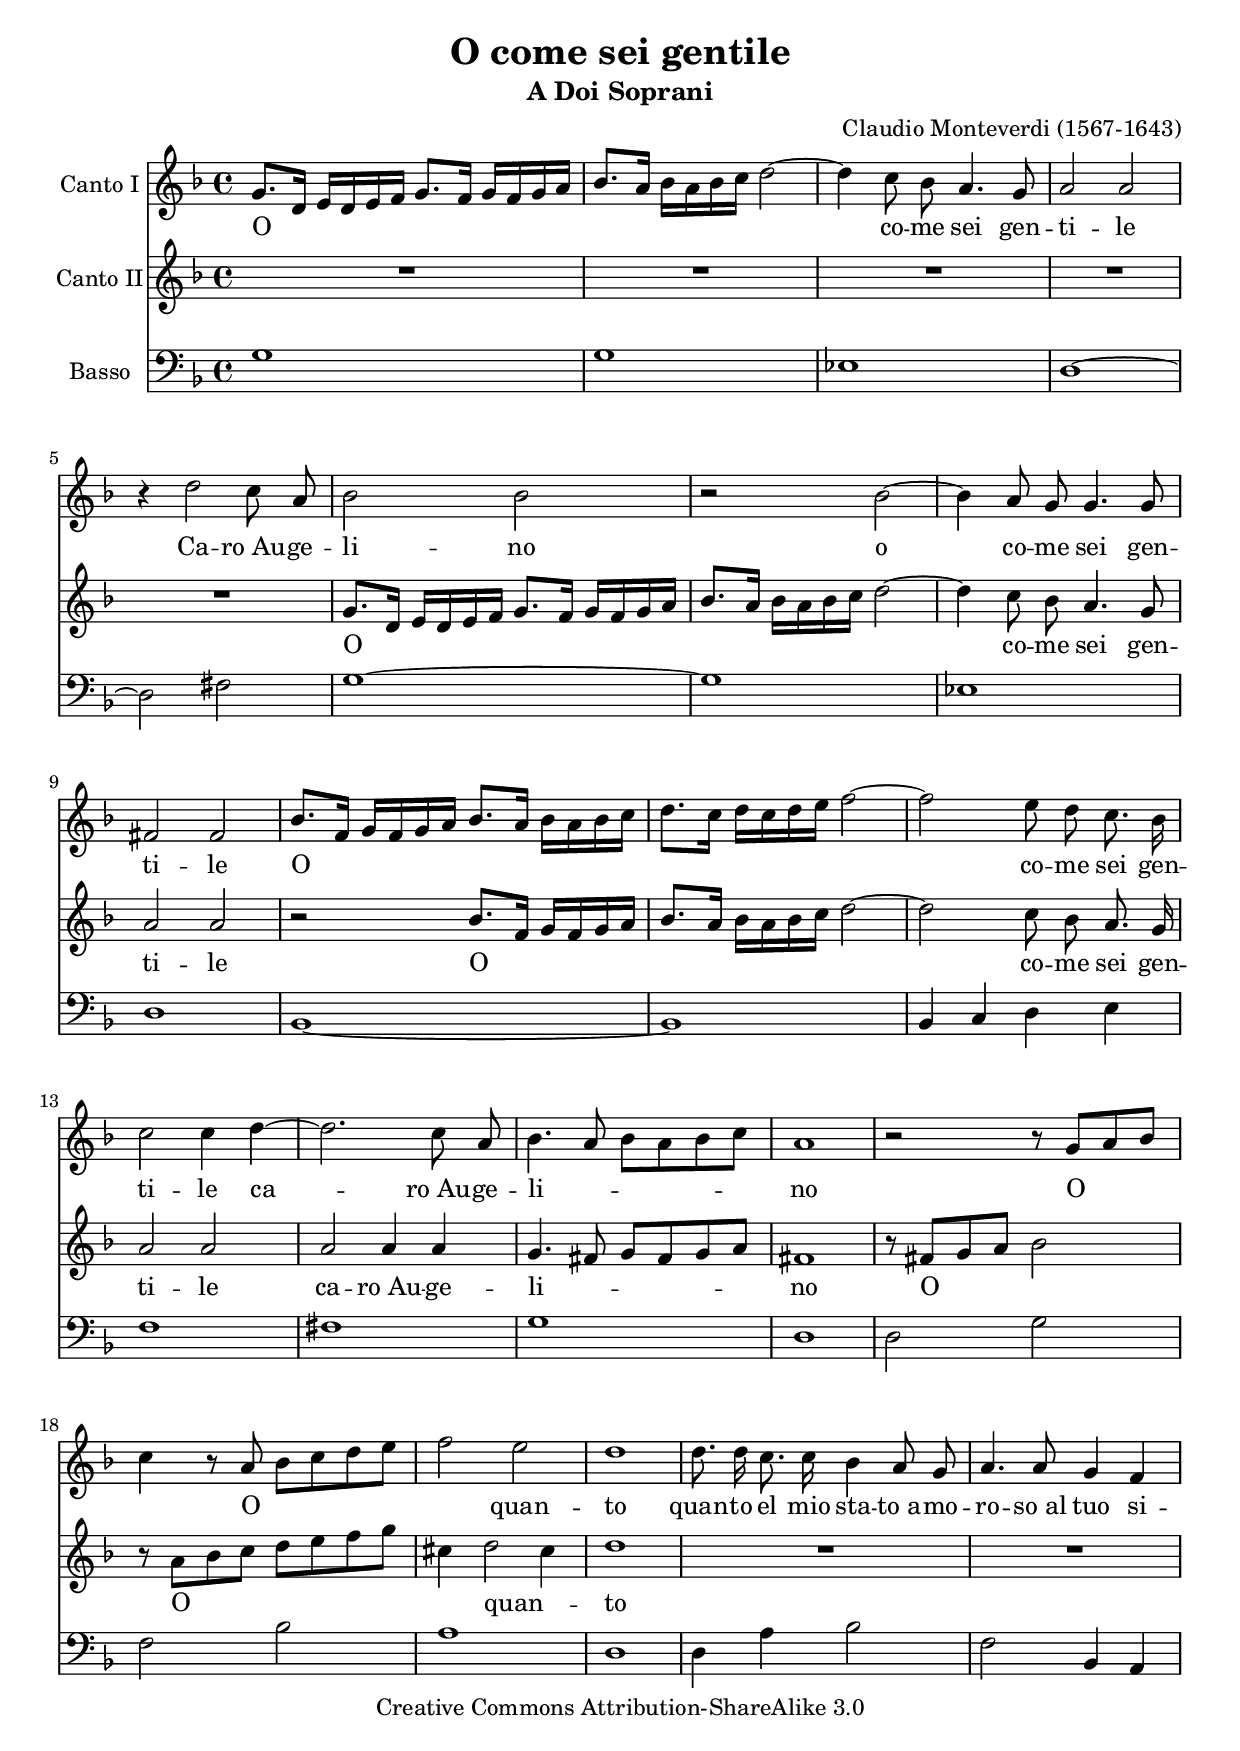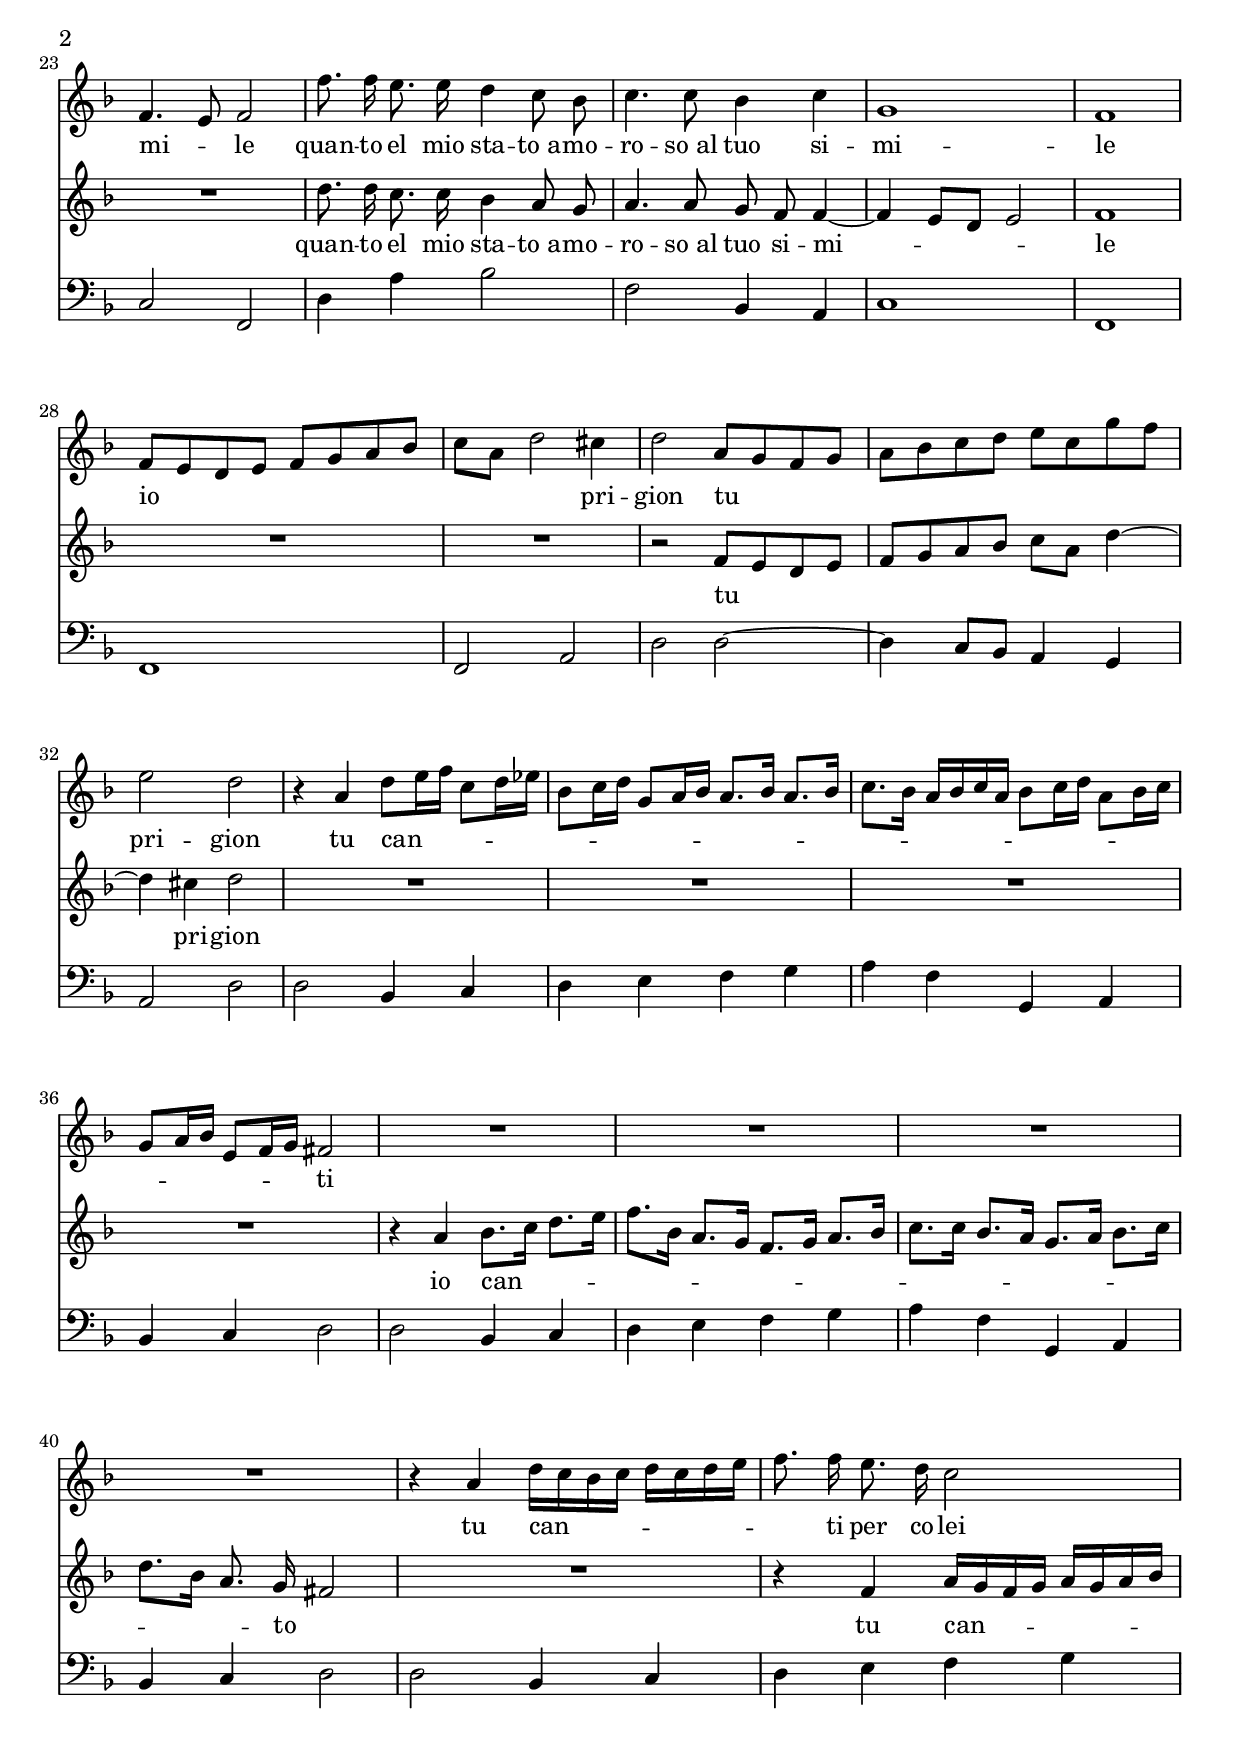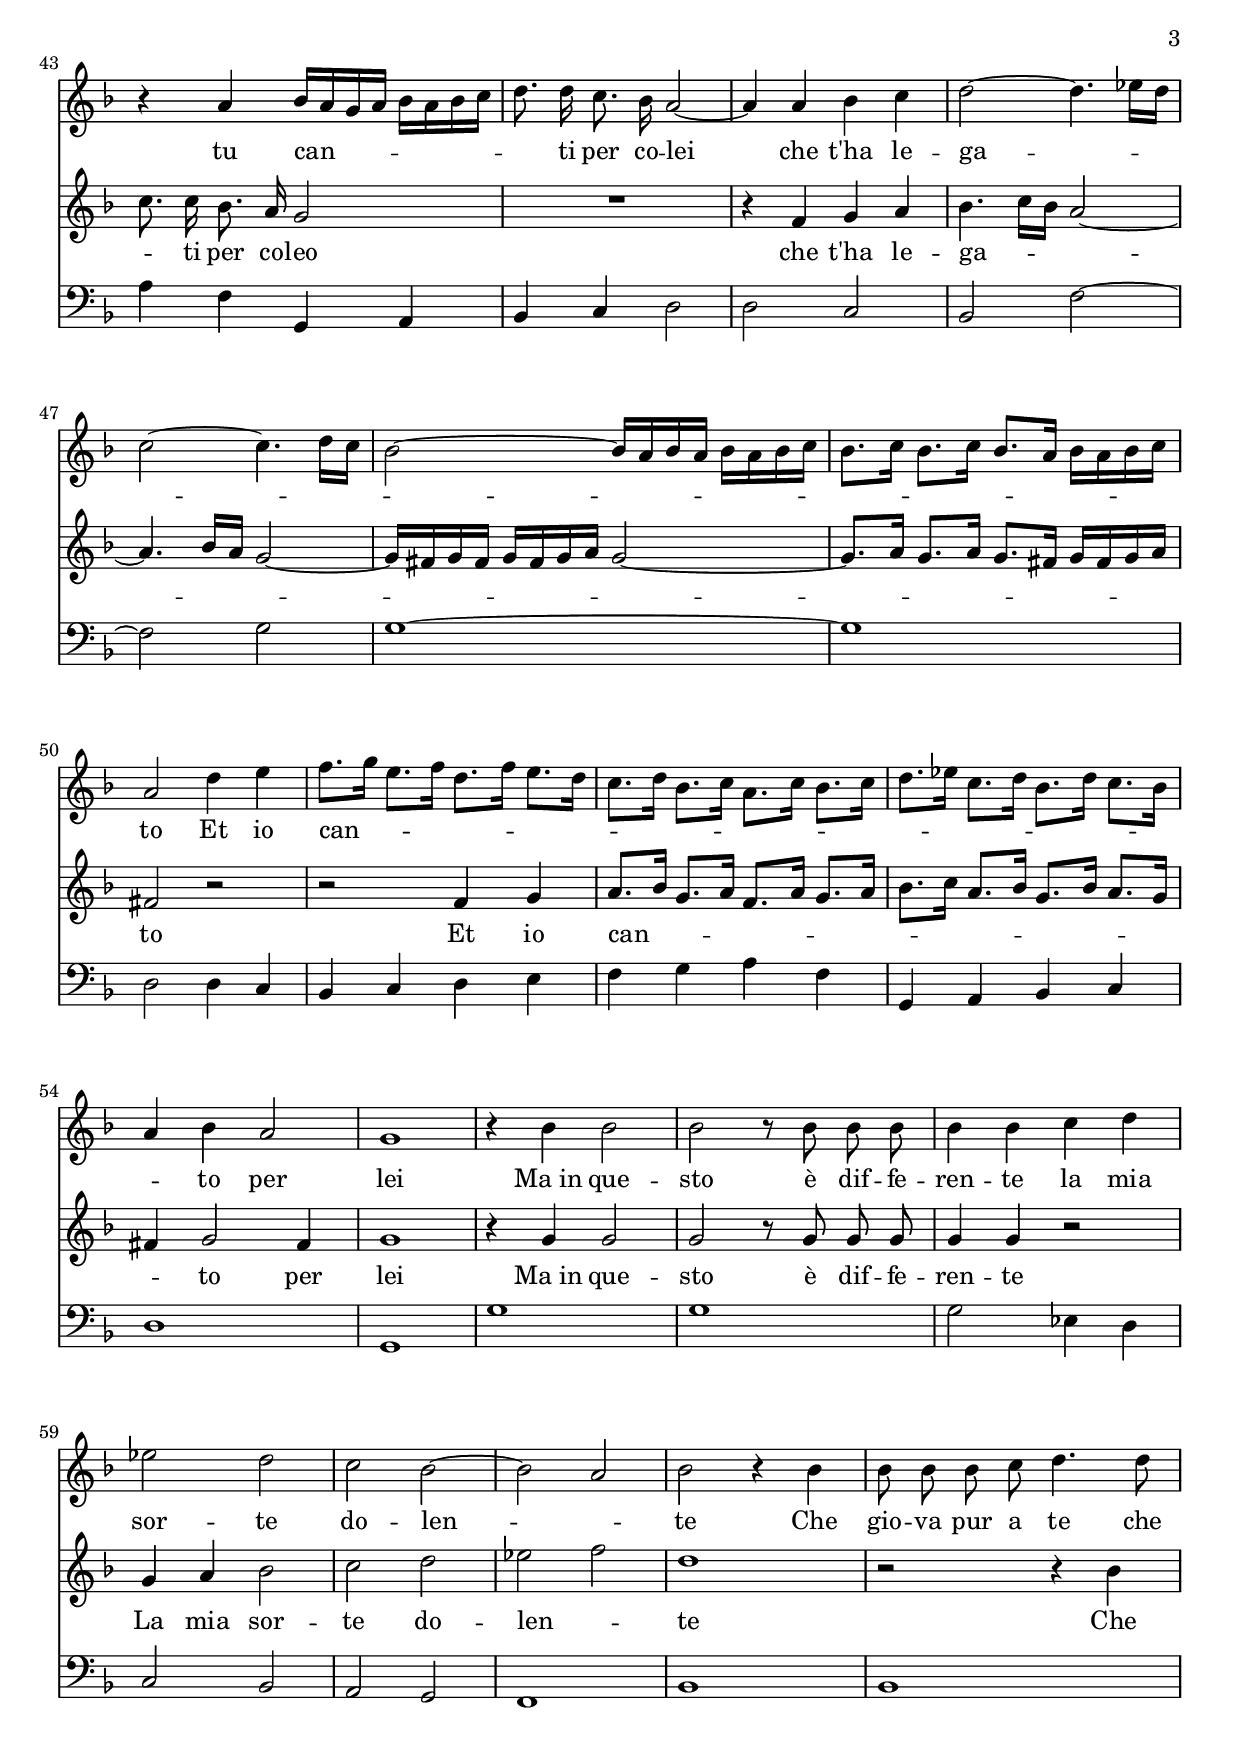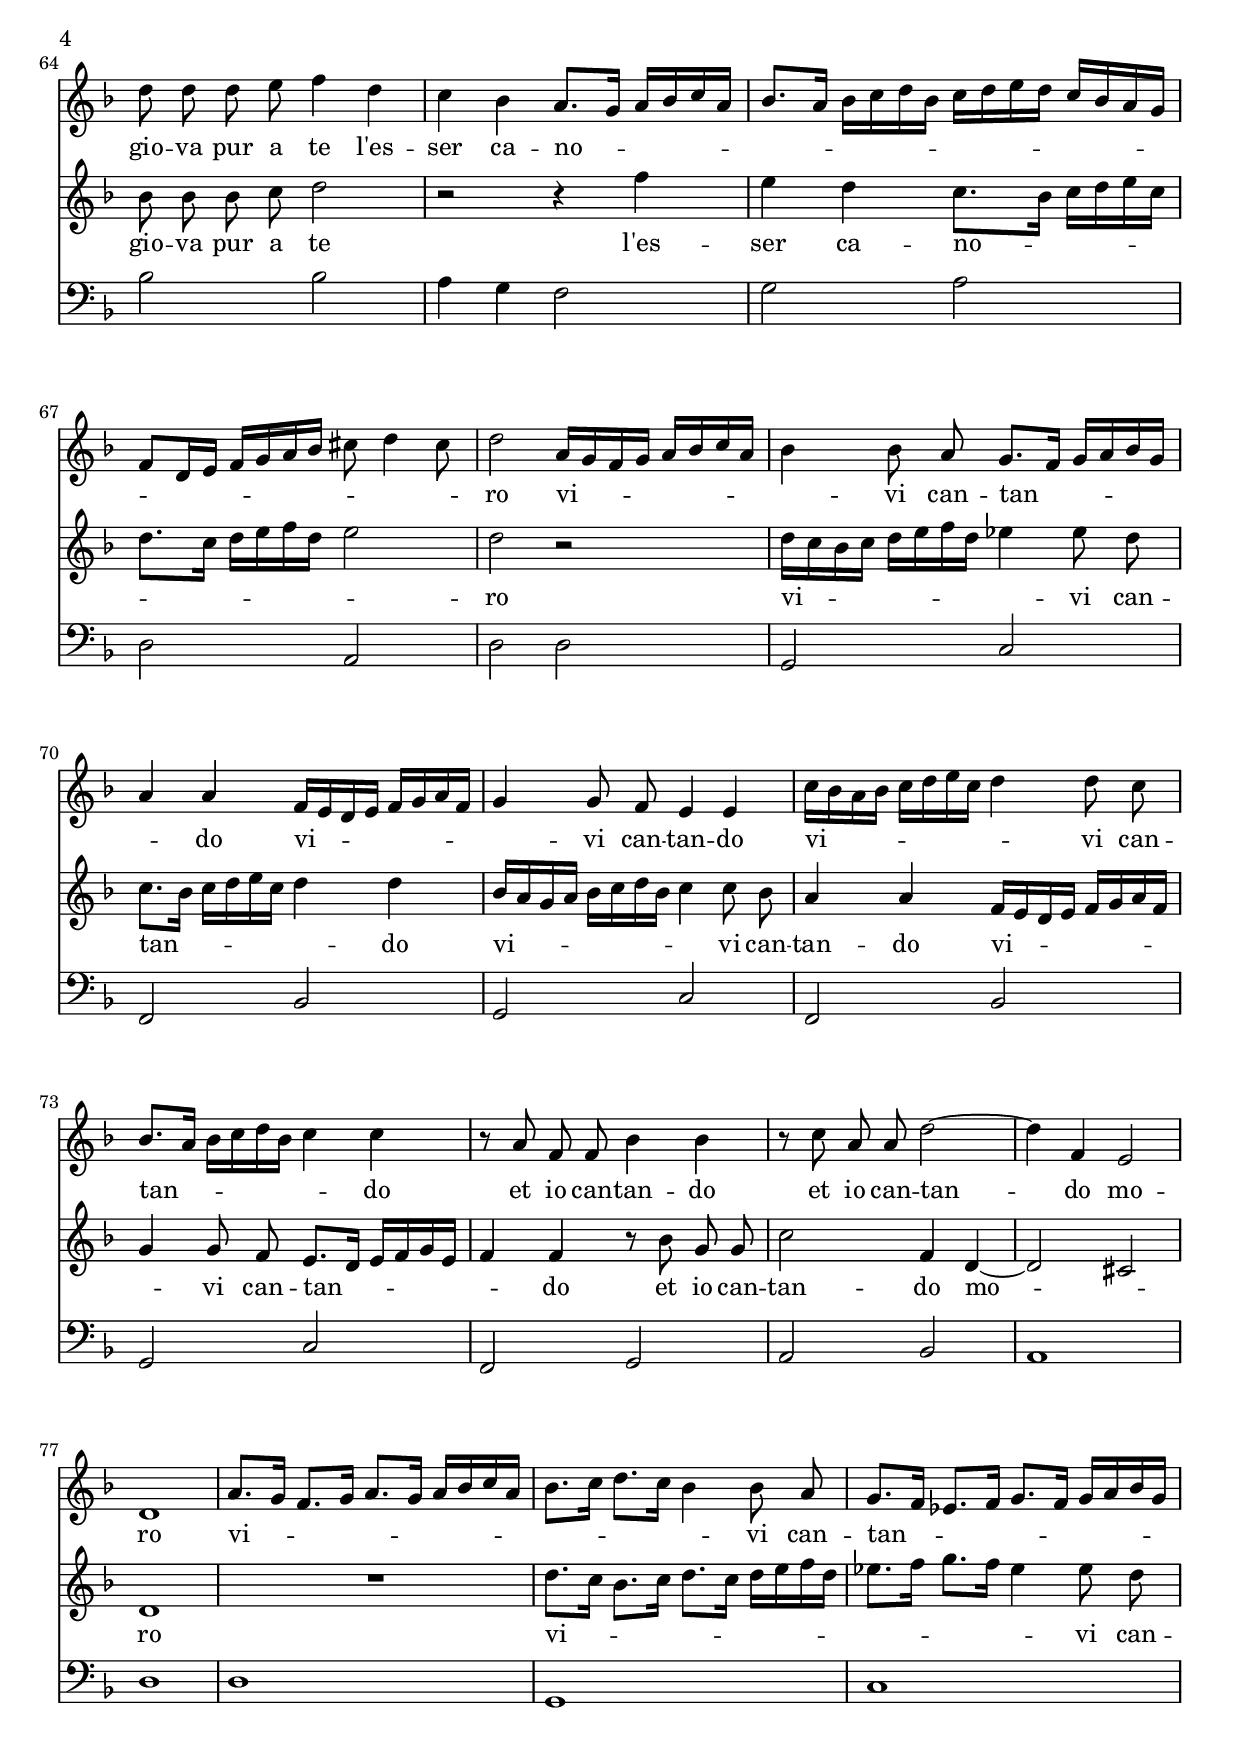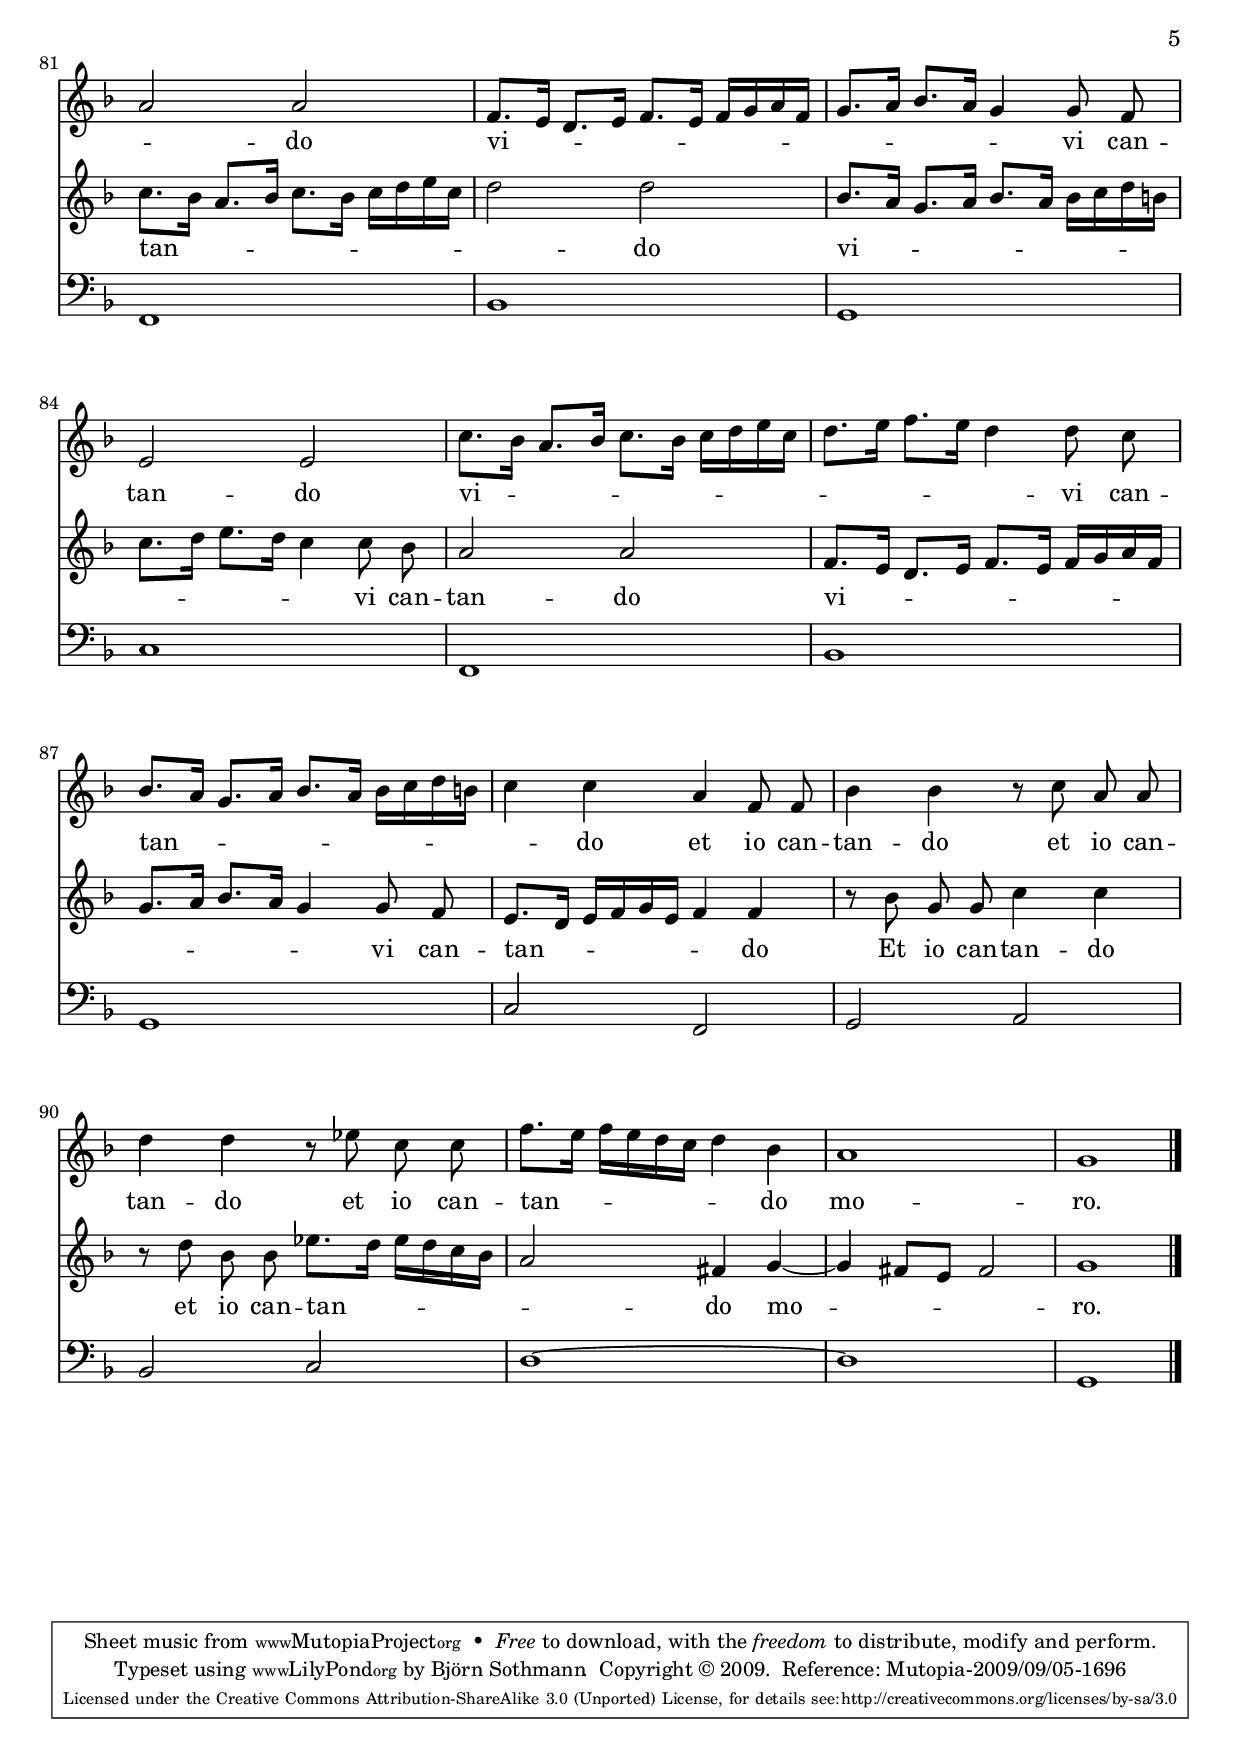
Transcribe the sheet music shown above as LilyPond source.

\version "2.12.2"

\header {
	title = "O come sei gentile"
	subtitle = "A Doi Soprani"
	composer = "Claudio Monteverdi (1567-1643)"
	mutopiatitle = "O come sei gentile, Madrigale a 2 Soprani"
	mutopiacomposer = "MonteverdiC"
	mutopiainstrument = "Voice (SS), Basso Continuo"
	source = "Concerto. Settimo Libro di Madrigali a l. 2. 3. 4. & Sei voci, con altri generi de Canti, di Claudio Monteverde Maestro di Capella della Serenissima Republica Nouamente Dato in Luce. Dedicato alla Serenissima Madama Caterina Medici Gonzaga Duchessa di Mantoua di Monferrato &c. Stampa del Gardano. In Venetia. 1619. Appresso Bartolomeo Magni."
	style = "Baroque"
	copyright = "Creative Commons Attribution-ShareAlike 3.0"
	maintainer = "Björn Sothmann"
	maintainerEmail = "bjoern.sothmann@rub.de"
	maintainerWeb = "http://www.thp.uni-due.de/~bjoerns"

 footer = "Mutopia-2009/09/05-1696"
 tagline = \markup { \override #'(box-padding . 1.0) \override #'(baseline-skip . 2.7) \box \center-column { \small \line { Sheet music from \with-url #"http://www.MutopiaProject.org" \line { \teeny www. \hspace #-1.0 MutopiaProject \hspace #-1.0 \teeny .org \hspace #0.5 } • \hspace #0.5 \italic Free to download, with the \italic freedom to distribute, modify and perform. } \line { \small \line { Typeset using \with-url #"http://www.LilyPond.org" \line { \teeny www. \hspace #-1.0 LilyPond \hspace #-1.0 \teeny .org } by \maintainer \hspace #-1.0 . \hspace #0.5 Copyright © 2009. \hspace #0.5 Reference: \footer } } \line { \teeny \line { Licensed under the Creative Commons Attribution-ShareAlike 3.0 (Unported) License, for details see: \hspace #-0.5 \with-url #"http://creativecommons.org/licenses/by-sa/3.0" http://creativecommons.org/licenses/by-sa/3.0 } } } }
}

\include "deutsch.ly"

verseI= \lyricmode {
O co -- me sei gen -- ti -- le Ca -- ro_Au -- ge -- li -- no o co -- me sei gen -- ti -- le O co -- me sei gen -- ti -- le ca -- ro_Au -- ge -- li -- no O O quan -- to quan -- to el mio sta -- to_a -- mo -- ro -- so_al tuo si -- mi -- le quan -- to el mio sta -- to_a -- mo -- ro -- so_al tuo si -- mi -- le io pri -- gion tu pri -- gion tu can -- ti tu can -- ti per co -- lei tu can -- ti per co -- lei che t'ha le -- ga -- to Et io can -- to per lei Ma_in que -- sto è dif -- fe -- ren -- te la mia sor -- te do -- len -- te Che gio -- va pur a te che gio -- va pur a te l'es -- ser ca -- no -- ro vi -- vi can -- tan -- do vi -- vi can -- tan -- do vi -- vi can -- tan -- do et io can -- tan -- do et io can -- tan -- do mo -- ro vi -- vi can -- tan -- do vi -- vi can -- tan -- do vi -- vi can -- tan -- do et io can -- tan -- do et io can -- tan -- do et io can -- tan -- do mo -- ro.
}

verseII= \lyricmode {
O co -- me sei gen -- ti -- le O co -- me sei gen -- ti -- le ca -- ro_Au -- ge -- li -- no O O quan -- to quan -- to el mio sta -- to_a -- mo -- ro -- so_al tuo si -- mi -- le tu pri -- gion io can -- to tu can -- ti per co -- leo che t'ha le -- ga -- to Et io can -- to per lei Ma_in que -- sto è dif -- fe -- ren -- te La mia sor -- te do -- len -- te Che gio -- va pur a te l'es -- ser ca -- no -- ro vi -- vi can -- tan -- do vi -- vi can -- tan -- do vi -- vi can -- tan -- do et io can -- tan -- do mo -- ro vi -- vi can -- tan -- do vi -- vi can -- tan -- do vi -- vi can -- tan -- do Et io can -- tan -- do et io can -- tan -- do mo -- ro.
}
 

staffSopranoI = \new Staff  {
	\time 4/4
	\override Score.MetronomeMark #'stencil = ##f
	\tempo 4 = 100 
	\set Staff.instrumentName="Canto I"
	\set Staff.midiInstrument="oboe"
	\key f \major
	\clef treble
	\relative c'' { 	
		\context Voice = "melodySopI" {
			\dynamicUp
			\autoBeamOff
			g8.[\melisma d16] e[ d e f] g8.[ f16] g[ f g a] |
			b8.[ a16] b16[ a b c] d2~ |
			d4\melismaEnd c8 b a4. g8 |
			a2 a |
			r4 d2 c8 a |
			b2 b |
			r b~ |
			b4 a8 g g4. g8 |
			fis2 fis |
			b8.[\melisma f16] g[ f g a] b8.[ a16] b[ a b c] |
			d8.[ c16] d[ c d e] f2~ |
			f\melismaEnd e8 d c8. b16 |
			c2 c4 d~ |
			d2. c8 a |
			b4.\melisma a8 b[ a b c]\melismaEnd |
			a1 |
			r2 r8 g[\melisma a b] |
			c4\melismaEnd r8 a\melisma b[ c d e] |
			f2\melismaEnd e |
			d1 |
			d8. d16 c8. c16 b4 a8 g |
			a4. a8 g4 f |
			f4.\melisma e8\melismaEnd f2 |
			f'8. f16 e8. e16 d4 c8 b |
			c4. c8 b4 c |
			g1 |
			f |
			f8[\melisma e d e] f[ g a b] |
			c[ a] d2\melismaEnd cis4 |
			d2 a8[\melisma g f g] |
			a[ b c d] e[ c g' f]\melismaEnd |
			e2 d |
			r4 a d8[\melisma e16 f] c8[ d16 es] |
			b8[ c16 d] g,8[ a16 b] a8.[ b16] a8.[ b16] |
			c8.[ b16] a[ b c a] b8[ c16 d] a8[ b16 c] |
			g8[ a16 b] e,8[ f16 g]\melismaEnd fis2 |
			R1*4 |
			r4 a d16[\melisma c b c] d[ c d e] |
			f8.\melismaEnd f16 e8. d16 c2 |
			r4 a b16[\melisma a g a] b[ a b c] |
			d8.\melismaEnd d16 c8. b16 a2~ |
			a4 a b c |
			d2~\melisma d4. es16[ d] |
			c2~ c4. d16[ c] |
			b2~ b16[ a b a] b[ a b c] |
			b8.[ c16] b8.[ c16] b8.[ a16] b[ a b c]\melismaEnd |
			a2 d4 e |
			f8.[\melisma g16] e8.[ f16] d8.[ f16] e8.[ d16] |
			c8.[ d16] b8.[ c16] a8.[ c16] b8.[ c16] |
			d8.[ es16] c8.[d16] b8.[ d16]c8.[ b16] |
			a4\melismaEnd b a2 |
			g1 |
			r4 b b2 |
			b r8 b b b |
			b4 b c d |
			es2 d |
			c b~\melisma |
			b a\melismaEnd |
			b r4 b |
			b8 b b c d4. d8 |
			d d d e f4 d |
			c b a8.[\melisma g16] a[ b c a] |
			b8.[ a16] b[ c d b] c[ d e d] c[ b a g] |
			f8[ d16 e] f[ g a b] cis8 d4 cis8\melismaEnd |
			d2 a16[\melisma g f g] a[ b c a] |
			b4\melismaEnd b8 a g8.[\melisma f16] g[ a b g] |
			a4\melismaEnd a f16[\melisma e d e] f[ g a f] |
			g4\melismaEnd g8 f e4 e |
			c'16[\melisma b a b] c[ d e c] d4\melismaEnd d8 c |
			b8.[\melisma a16] b[ c d b] c4\melismaEnd c |
			r8 a f f b4 b |
			r8 c a a d2~ |
			d4 f, e2 |
			d1 |
			a'8.[\melisma g16] f8.[ g16] a8.[ g16] a[ b c a] |
			b8.[ c16] d8.[ c16] b4\melismaEnd b8 a |
			g8.[\melisma f16] es8.[ f16] g8.[ f16] g[ a b g] |
			a2\melismaEnd a |
			f8.[\melisma e16] d8.[ e16] f8.[ e16] f[ g a f] |
			g8.[ a16] b8.[ a16] g4\melismaEnd g8 f |
			e2 e |
			c'8.[\melisma b16] a8.[ b16] c8.[ b16] c[ d e c] |
			d8.[ e16] f8.[ e16] d4\melismaEnd d8 c |
			b8.[\melisma a16] g8.[ a16] b8.[ a16] b[ c d h] |
			c4\melismaEnd c a f8 f |
			b4 b r8 c a a |
			d4 d r8 es c c |
			f8.[\melisma e16] f[ e d c] d4\melismaEnd b |
			a1 |
			g |
		}

	\bar "|."
	}

}
staffSopranoII = \new Staff  {
	\set Staff.instrumentName="Canto II"
	\set Staff.midiInstrument="oboe"
	\key f \major
	\clef treble
	\relative c'' { 	
		\context Voice = "melodySopII" {
			\dynamicUp
			\autoBeamOff
			R1*5 |
			g8.[\melisma d16] e[ d e f] g8.[ f16] g[ f g a] |
			b8.[ a16] b[ a b c] d2~ |
			d4\melismaEnd c8 b a4. g8 |
			a2 a |
			r b8.[\melisma f16] g[ f g a] |
			b8.[ a16] b[ a b c] d2~ |
			d\melismaEnd c8 b a8. g16 |
			a2 a |
			a a4 a |
			g4.\melisma fis8 g[ fis g a]\melismaEnd |
			fis1 |
			r8 fis[\melisma g a] b2\melismaEnd |
			r8 a[\melisma b c] d[ e f g] |
			cis,4\melismaEnd d2\melisma cis4\melismaEnd |
			d1 |
			R1*3 |
			d8. d16 c8. c16 b4 a8 g |
			a4. a8 g f f4~\melisma |
			f e8[d] e2\melismaEnd |
			f1 |
			R1*2 |
			r2 f8[\melisma e d e] |
			f[ g a b] c[ a] d4~ |
			d\melismaEnd cis d2 |
			R1*4 |
			r4 a b8.[\melisma c16] d8.[ e16] |
			f8.[ b,16] a8.[ g16] f8.[ g16] a8.[ b16] |
			c8.[ c16] b8.[ a16] g8.[ a16] b8.[ c16] |
			d8.[ b16] a8.\melismaEnd g16\melisma fis2\melismaEnd |
			R1 |
			r4 f a16[\melisma g f g] a[ g a b] |
			c8.\melismaEnd c16 b8. a16 g2 |
			R1 |
			r4 f g a |
			b4.\melisma c16[ b] a2~ |
			a4. b16[ a] g2~ |
			g16[ fis g fis] g[ fis g a] g2~ |
			g8.[ a16] g8.[ a16] g8.[ fis16] g[ fis g a]\melismaEnd |
			fis2 r |
			r f4 g |
			a8.[\melisma b16] g8.[ a16] f8.[ a16] g8.[ a16] |
			b8.[ c16] a8.[ b16] g8.[ b16] a8.[ g16] |
			fis4\melismaEnd g2 fis4 |
			g1 |
			r4 g g2 |
			g r8 g g g |
			g4 g r2 |
			g4 a b2 |
			c d |
			es\melisma f\melismaEnd |
			d1 |
			r2 r4 b |
			b8 b b c d2 |
			r r4 f |
			e d c8.[\melisma b16] c[ d e c] |
			d8.[ c16] d[ e f d] e2\melismaEnd |
			d r |
			d16[\melisma c b c] d[ e f d] es4\melismaEnd es8 d |
			c8.[\melisma b16] c[ d e c] d4\melismaEnd d |
			b16[\melisma a g a] b[ c d b] c4\melismaEnd c8 b |
			a4 a f16[\melisma e d e] f[ g a f] |
			g4\melismaEnd g8 f e8.[\melisma d16] e[ f g e] |
			f4\melismaEnd f r8 b g g |
			c2 f,4 d~\melisma |
			d2 cis\melismaEnd |
			d1 |
			R1 |
			d'8.[\melisma c16] b8.[ c16] d8.[c16] d[ e f d] |
			es8.[ f16] g8.[ f16] es4\melismaEnd es8 d |
			c8.[\melisma b16] a8.[ b16] c8.[ b16] c[ d e c] |
			d2\melismaEnd d |
			b8.[\melisma a16] g8.[ a16] b8.[ a16] b[ c d h] |
			c8.[ d16] e8.[ d16] c4\melismaEnd c8 b |
			a2 a |
			f8.[\melisma e16] d8.[ e16] f8.[ e16] f[ g a f] |
			g8.[ a16] b8.[ a16] g4\melismaEnd g8 f |
			e8.[\melisma d16] e[ f g e] f4\melismaEnd f |
			r8 b g g c4 c |
			r8 d b b es8.[\melisma d16] es[ d c b] |
			a2\melismaEnd fis4 g~ |
			g\melisma fis8[ e] fis2\melismaEnd |
			g1 |
		}

	\bar "|."
	}

}
staffBasso = \new Staff  {
	\set Staff.instrumentName="Basso"
	\set Staff.midiInstrument="harpsichord"
	\key f \major
	\clef bass
	\relative c' {
		g1 |
		g |
		es |
		d~ |
		d2 fis |
		g1~ |
		g |
		es |
		d |
		b~ |
		b |
		b4 c d e |
		f1 |
		fis |
		g |
		d |
		d2 g |
		f b |
		a1 |
		d, |
		d4 a' b2 |
		f b,4 a |
		c2 f, |
		d'4 a' b2 |
		f b,4 a |
		c1 |
		f, |
		f |
		f2 a |
		d d~ |
		d4 c8[ b] a4 g |
		a2 d |
		d b4 c |
		d e f g |
		a f g, a |
		b c d2 |
		d b4 c |
		d e f g |
		a f g, a |
		b c d2 |
		d b4 c |
		d e f g |
		a f g, a |
		b c d2 |
		d c |
		b f'~ |
		f g |
		g1~ |
		g |
		d2 d4 c |
		b c d e |
		f g a f |
		g, a b c |
		d1 |
		g, |
		g' |
		g |
		g2 es4 d |
		c2 b |
		a g |
		f1 |
		b |
		b |
		b'2 b |
		a4 g f2 |
		g a |
		d, a |
		d d |
		g, c |
		f, b |
		g c |
		f, b |
		g c |
		f, g |
		a b |
		a1 |
		d |
		d |
		g, |
		c |
		f, |
		b |
		g |
		c |
		f, |
		b |
		g |
		c2 f, |
		g a |
		b c |
		d1~ |
		d |
		g, |
	\bar "|."
	}

}


\score {
	<<
		\staffSopranoI
		\context Lyrics = "lmelodySopI" \lyricmode  { \lyricsto "melodySopI" \verseI }
		
		\staffSopranoII
		\context Lyrics = "lmelodySopII" \lyricmode  { \lyricsto "melodySopII" \verseII }
		
		\staffBasso
	>>
	
	\midi {
	}

	\layout  {
	}
}

\paper {
}

